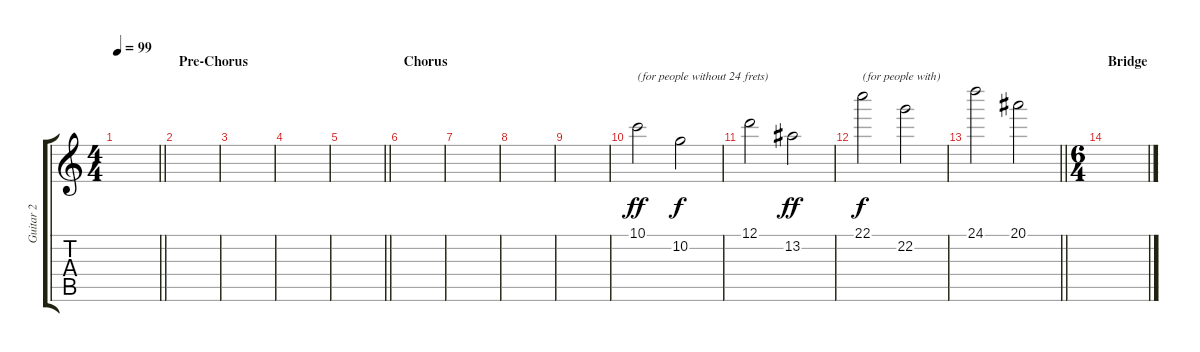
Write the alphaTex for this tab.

\track ("Guitar 2" "Guitar 2") {instrument distortionguitar}
\staff {score tabs}
\tuning (D4 A3 F3 C3 G2 C2) {hide}
\ts (4 4)
\tempo 99
\clef g2
\barLineRight lightlight
\ks c
|
\section ("" "Pre-Chorus")
|
|
|
\barLineRight lightlight
|
\section ("" "Chorus")
|
|
|
|
10.1.2{txt "(for people without 24 frets)" dy ff} 10.2.2{dy f} |
12.1.2 13.2.2{dy ff} |
22.1.2{txt "(for people with)" dy f} 22.2.2 |
\barLineRight lightlight
24.1.2 20.1.2 |
\ts (6 4)
\section ("" "Bridge")
